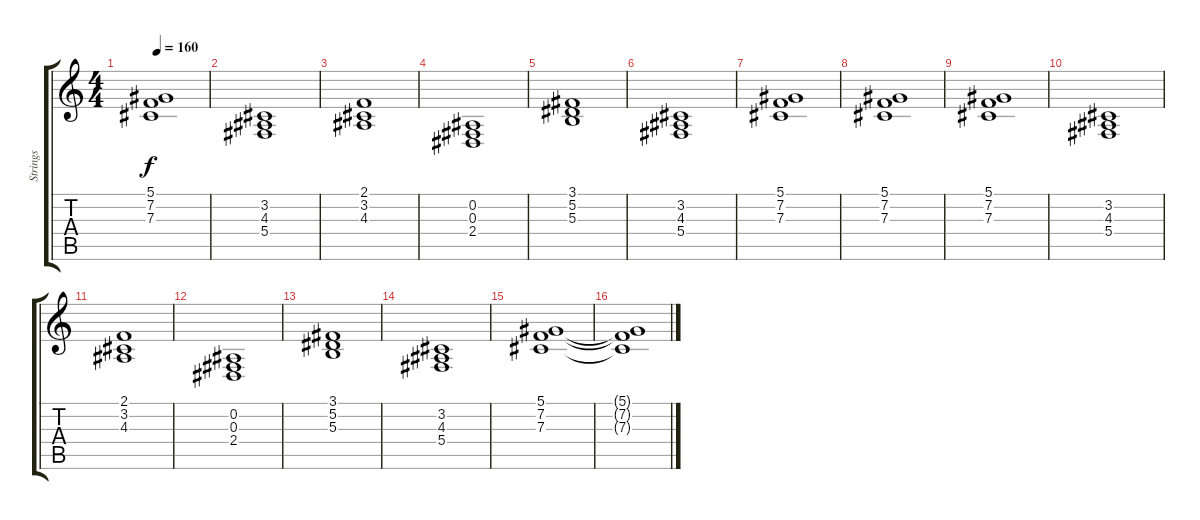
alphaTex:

\track ("Strings" "Strings") {instrument stringensemble1}
\staff {score tabs}
\tuning (Eb4 Bb3 Gb3 Db3 Ab2 Eb2) {hide}
\ts (4 4)
\tempo 160
\clef g2
\ks c
(5.1 7.2 7.3).1{dy f} |
(3.2 4.3 5.4).1 |
(2.1 3.2 4.3).1 |
(0.2 0.3 2.4).1 |
(3.1 5.2 5.3).1 |
(3.2 4.3 5.4).1 |
(5.1 7.2 7.3).1 |
(5.1 7.2 7.3).1 |
(5.1 7.2 7.3).1 |
(3.2 4.3 5.4).1 |
(2.1 3.2 4.3).1 |
(0.2 0.3 2.4).1 |
(3.1 5.2 5.3).1 |
(3.2 4.3 5.4).1 |
(5.1 7.2 7.3).1 |
(5.1{t} 7.2{t} 7.3{t}).1
